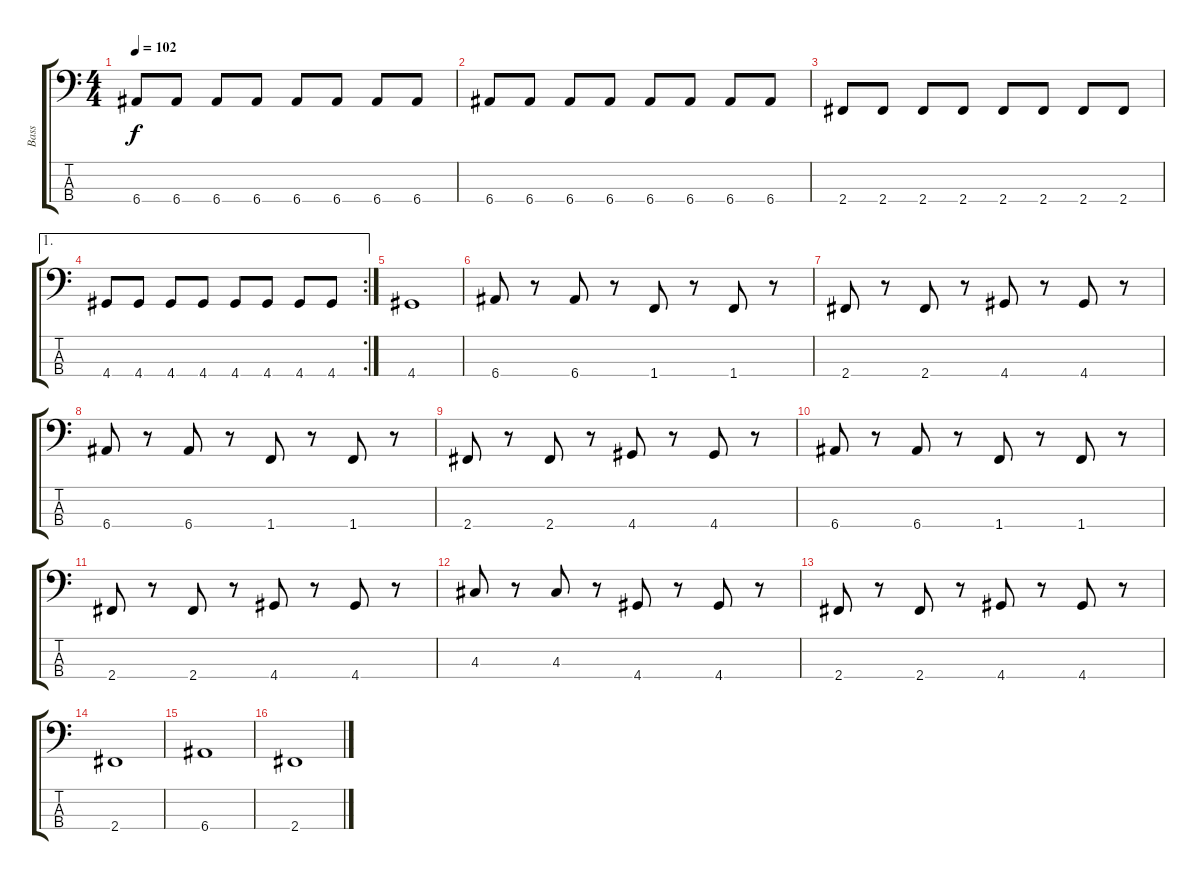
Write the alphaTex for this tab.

\track ("Bass" "Bass") {instrument electricbassfinger}
\staff {score tabs}
\tuning (G2 D2 A1 E1) {hide}
\ts (4 4)
\tempo 102
\clef f4
\ks c
6.4.8{dy f} 6.4.8 6.4.8 6.4.8 6.4.8 6.4.8 6.4.8 6.4.8 |
6.4.8 6.4.8 6.4.8 6.4.8 6.4.8 6.4.8 6.4.8 6.4.8 |
2.4.8 2.4.8 2.4.8 2.4.8 2.4.8 2.4.8 2.4.8 2.4.8 |
\ae 1
\rc 2
4.4.8 4.4.8 4.4.8 4.4.8 4.4.8 4.4.8 4.4.8 4.4.8 |
4.4.1 |
6.4.8 r.8 6.4.8 r.8 1.4.8 r.8 1.4.8 r.8 |
2.4.8 r.8 2.4.8 r.8 4.4.8 r.8 4.4.8 r.8 |
6.4.8 r.8 6.4.8 r.8 1.4.8 r.8 1.4.8 r.8 |
2.4.8 r.8 2.4.8 r.8 4.4.8 r.8 4.4.8 r.8 |
6.4.8 r.8 6.4.8 r.8 1.4.8 r.8 1.4.8 r.8 |
2.4.8 r.8 2.4.8 r.8 4.4.8 r.8 4.4.8 r.8 |
4.3.8 r.8 4.3.8 r.8 4.4.8 r.8 4.4.8 r.8 |
2.4.8 r.8 2.4.8 r.8 4.4.8 r.8 4.4.8 r.8 |
2.4.1 |
6.4.1 |
2.4.1
